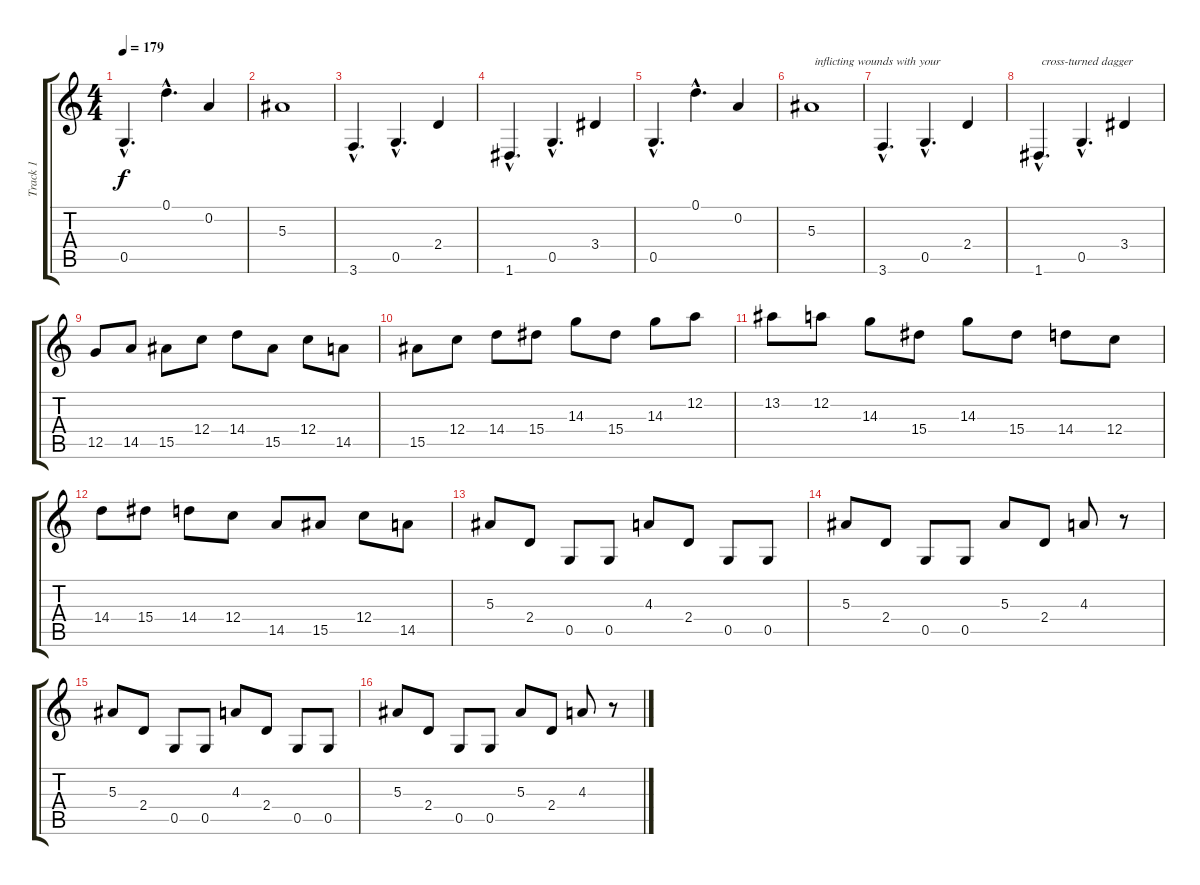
\track ("Track 1" "Track 1") {instrument distortionguitar}
\staff {score tabs}
\tuning (D4 A3 F3 C3 G2 D2) {hide}
\ts (4 4)
\tempo 179
\clef g2
\ks c
0.5{hac}.4{d dy f} 0.1{hac}.4{d} 0.2.4 |
5.3.1 |
3.6{hac}.4{d} 0.5{hac}.4{d} 2.4.4 |
1.6{hac}.4{d} 0.5{hac}.4{d} 3.4.4 |
0.5{hac}.4{d} 0.1{hac}.4{d} 0.2.4 |
5.3.1{txt " inflicting wounds with your"} |
3.6{hac}.4{d} 0.5{hac}.4{d} 2.4.4 |
1.6{hac}.4{d txt " cross-turned dagger"} 0.5{hac}.4{d} 3.4.4 |
12.5.8 14.5.8 15.5.8 12.4.8 14.4.8 15.5.8 12.4.8 14.5.8 |
15.5.8 12.4.8 14.4.8 15.4.8 14.3.8 15.4.8 14.3.8 12.2.8 |
13.2.8 12.2.8 14.3.8 15.4.8 14.3.8 15.4.8 14.4.8 12.4.8 |
14.4.8 15.4.8 14.4.8 12.4.8 14.5.8 15.5.8 12.4.8 14.5.8 |
5.3.8 2.4.8 0.5.8 0.5.8 4.3.8 2.4.8 0.5.8 0.5.8 |
5.3.8 2.4.8 0.5.8 0.5.8 5.3.8 2.4.8 4.3.8 r.8 |
5.3.8 2.4.8 0.5.8 0.5.8 4.3.8 2.4.8 0.5.8 0.5.8 |
5.3.8 2.4.8 0.5.8 0.5.8 5.3.8 2.4.8 4.3.8 r.8
